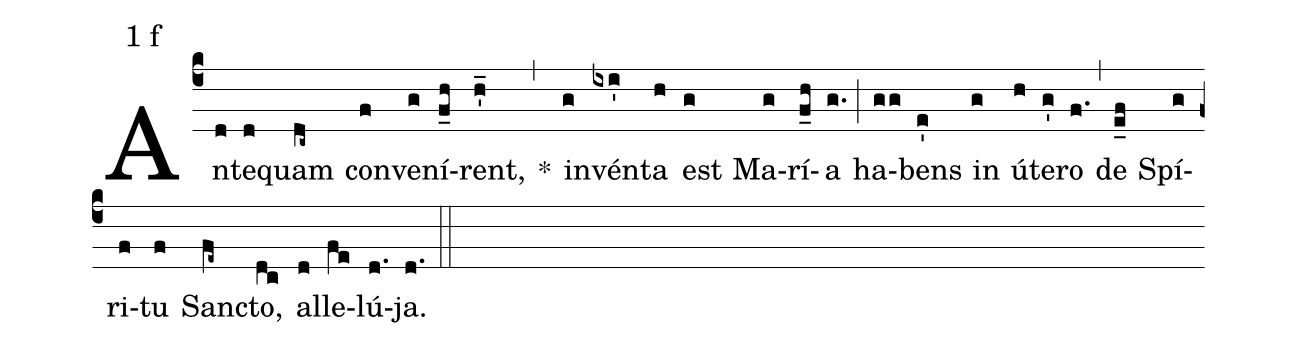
mode:1 f;
%%
(c4) An(d)te(d)quam(dc~) con(f)ve(g)ní(f_h)rent,(h'_) *(,) in(g)vén(ixi')ta(h) est(g) Ma(g)rí(f_h)a(g.) (;) ha(gg)bens(e') in(g) ú(h)te(g')ro(f.) (,) de(e_f) Spí(g)ri(f)tu(f) San(fe~)cto,(dc) al(d)le(fe)lú(d.)ja.(d.) (::)
